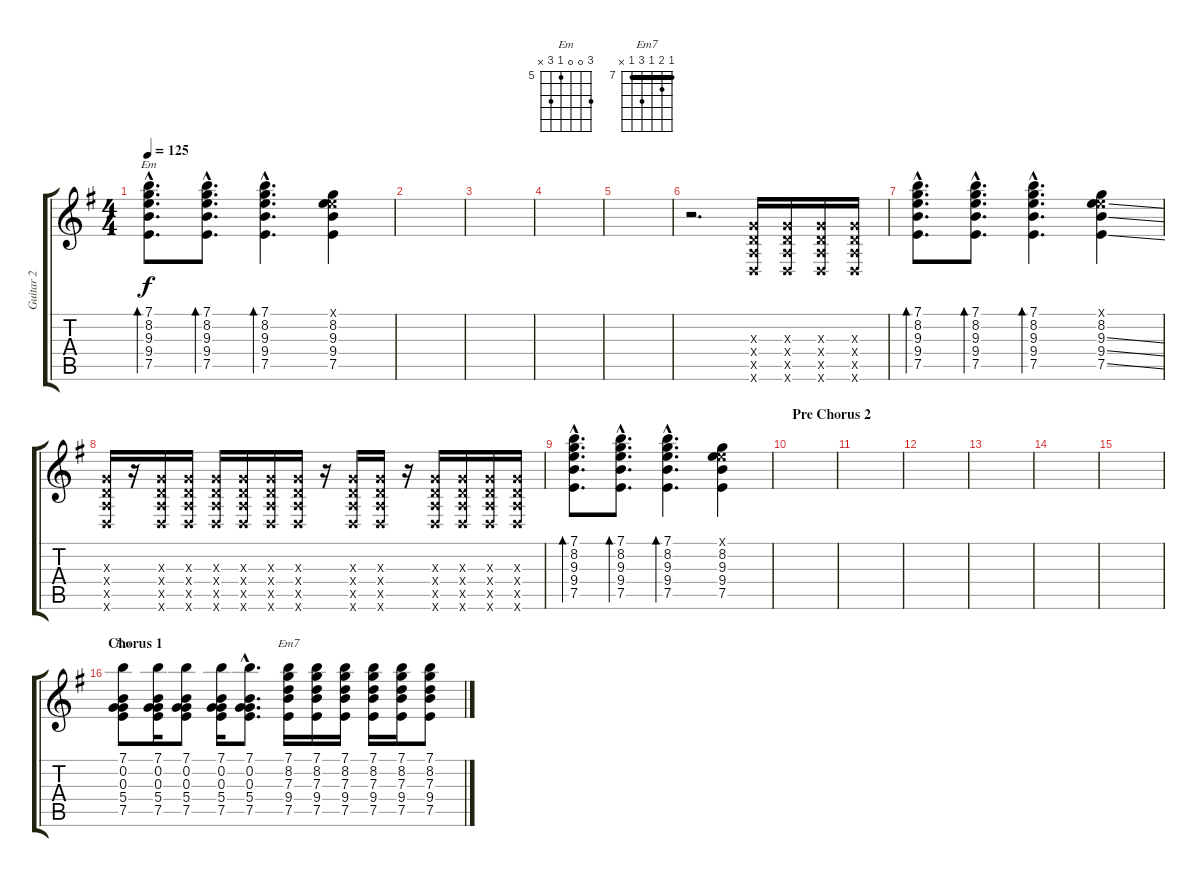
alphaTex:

\track ("Guitar 2" "Guitar 2") {instrument overdrivenguitar}
\staff {score tabs}
\tuning (E4 B3 G3 D3 A2 D2) {hide}
\chord ("Em" 7 8 9 9 7 x) {firstfret 7 barre 7}
\chord ("Em" 7 0 0 5 7 x) {firstfret 5}
\chord ("Em7" 7 8 7 9 7 x) {firstfret 7 barre 7}
\ts (4 4)
\tempo 125
\clef g2
\ks eminor
(7.1{hac} 8.2{hac} 9.3{hac} 9.4{hac} 7.5{hac}).8{d bd 60 ch "Em" dy f} (7.1{hac} 8.2{hac} 9.3{hac} 9.4{hac} 7.5{hac}).8{d bd 60} (7.1{hac} 8.2{hac} 9.3{hac} 9.4{hac} 7.5{hac}).4{d bd 60} (0.1{x} 8.2 9.3 9.4 7.5).4 |
|
|
|
|
r.2{d} (0.3{x} 0.4{x} 0.5{x} 0.6{x}).16 (0.3{x} 0.4{x} 0.5{x} 0.6{x}).16 (0.3{x} 0.4{x} 0.5{x} 0.6{x}).16 (0.3{x} 0.4{x} 0.5{x} 0.6{x}).16 |
(7.1{hac} 8.2{hac} 9.3{hac} 9.4{hac} 7.5{hac}).8{d bd 60} (7.1{hac} 8.2{hac} 9.3{hac} 9.4{hac} 7.5{hac}).8{d bd 60} (7.1{hac} 8.2{hac} 9.3{hac} 9.4{hac} 7.5{hac}).4{d bd 60} (0.1{x} 8.2 9.3{ss} 9.4{ss} 7.5{ss}).4 |
(0.3{x} 0.4{x} 0.5{x} 0.6{x}).16 r.16 (0.3{x} 0.4{x} 0.5{x} 0.6{x}).16 (0.3{x} 0.4{x} 0.5{x} 0.6{x}).16 (0.3{x} 0.4{x} 0.5{x} 0.6{x}).16 (0.3{x} 0.4{x} 0.5{x} 0.6{x}).16 (0.3{x} 0.4{x} 0.5{x} 0.6{x}).16 (0.3{x} 0.4{x} 0.5{x} 0.6{x}).16 r.16 (0.3{x} 0.4{x} 0.5{x} 0.6{x}).16 (0.3{x} 0.4{x} 0.5{x} 0.6{x}).16 r.16 (0.3{x} 0.4{x} 0.5{x} 0.6{x}).16 (0.3{x} 0.4{x} 0.5{x} 0.6{x}).16 (0.3{x} 0.4{x} 0.5{x} 0.6{x}).16 (0.3{x} 0.4{x} 0.5{x} 0.6{x}).16 |
(7.1{hac} 8.2{hac} 9.3{hac} 9.4{hac} 7.5{hac}).8{d bd 60} (7.1{hac} 8.2{hac} 9.3{hac} 9.4{hac} 7.5{hac}).8{d bd 60} (7.1{hac} 8.2{hac} 9.3{hac} 9.4{hac} 7.5{hac}).4{d bd 60} (0.1{x} 8.2 9.3 9.4 7.5).4 |
\section ("" "Pre Chorus 2")
|
|
|
|
|
|
\section ("" "Chorus 1")
(7.1 0.2 0.3 5.4 7.5).8{ch "Em"} (7.1 0.2 0.3 5.4 7.5).16 (7.1 0.2 0.3 5.4 7.5).8 (7.1 0.2 0.3 5.4 7.5).16 (7.1{hac} 0.2{hac} 0.3{hac} 5.4{hac} 7.5{hac}).8{d} (7.1 8.2 7.3 9.4 7.5).16{ch "Em7"} (7.1 8.2 7.3 9.4 7.5).16 (7.1 8.2 7.3 9.4 7.5).16 (7.1 8.2 7.3 9.4 7.5).16 (7.1 8.2 7.3 9.4 7.5).16 (7.1 8.2 7.3 9.4 7.5).8
